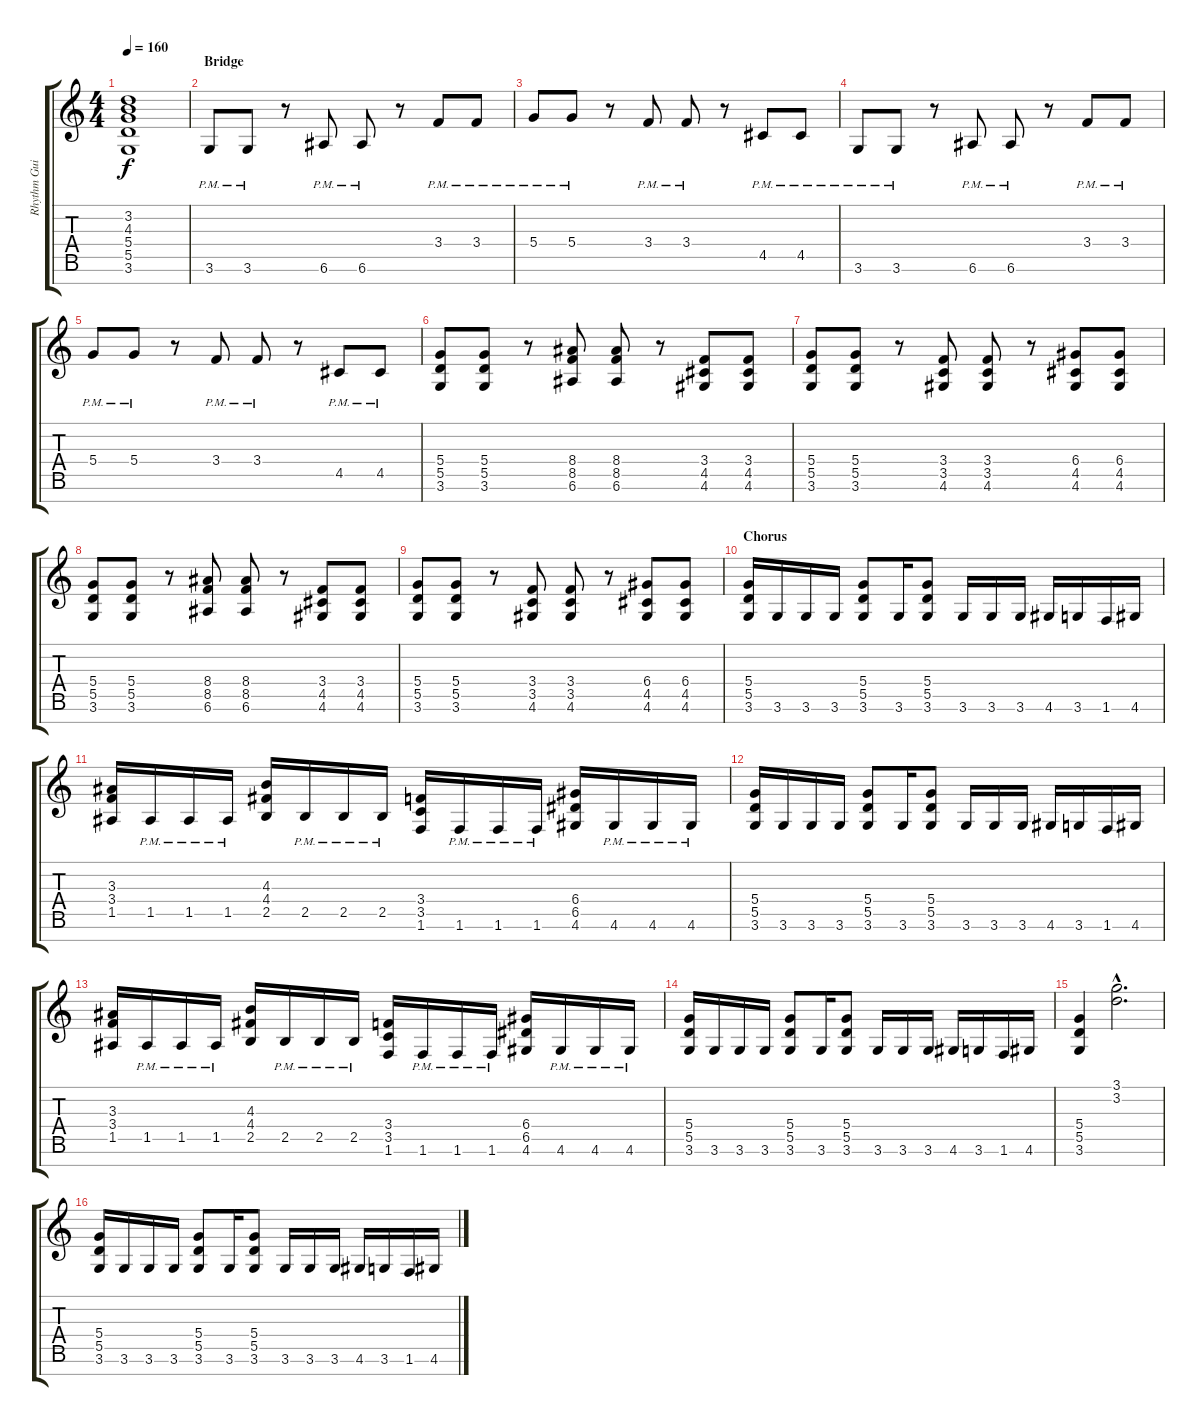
\track ("Rhythm Guitar" "Rhythm Gui") {instrument distortionguitar}
\staff {score tabs}
\tuning (E4 B3 G3 D3 A2 E2 B1) {hide}
\ts (4 4)
\tempo 160
\clef g2
\ks c
(3.2{t} 4.3{t} 5.4{t} 5.5{t} 3.6{t}).1{dy f} |
\section ("" "Bridge")
3.6{pm}.8{volume 13} 3.6{pm}.8 r.8 6.6{pm}.8 6.6{pm}.8 r.8 3.4{pm}.8 3.4{pm}.8 |
5.4{pm}.8 5.4{pm}.8 r.8 3.4{pm}.8 3.4{pm}.8 r.8 4.5{pm}.8 4.5{pm}.8 |
3.6{pm}.8 3.6{pm}.8 r.8 6.6{pm}.8 6.6{pm}.8 r.8 3.4{pm}.8 3.4{pm}.8 |
5.4{pm}.8 5.4{pm}.8 r.8 3.4{pm}.8 3.4{pm}.8 r.8 4.5{pm}.8 4.5{pm}.8 |
(5.4 5.5 3.6).8 (5.4 5.5 3.6).8 r.8 (8.4 8.5 6.6).8 (8.4 8.5 6.6).8 r.8 (3.4 4.5 4.6).8 (3.4 4.5 4.6).8 |
(5.4 5.5 3.6).8 (5.4 5.5 3.6).8 r.8 (3.4 3.5 4.6).8 (3.4 3.5 4.6).8 r.8 (6.4 4.5 4.6).8 (6.4 4.5 4.6).8 |
(5.4 5.5 3.6).8 (5.4 5.5 3.6).8 r.8 (8.4 8.5 6.6).8 (8.4 8.5 6.6).8 r.8 (3.4 4.5 4.6).8 (3.4 4.5 4.6).8 |
(5.4 5.5 3.6).8 (5.4 5.5 3.6).8 r.8 (3.4 3.5 4.6).8 (3.4 3.5 4.6).8 r.8 (6.4 4.5 4.6).8 (6.4 4.5 4.6).8 |
\section ("" "Chorus")
(5.4 5.5 3.6).16 3.6.16 3.6.16 3.6.16 (5.4 5.5 3.6).8 3.6.16 (5.4 5.5 3.6).8 3.6.16 3.6.16 3.6.16 4.6.16 3.6.16 1.6.16 4.6.16 |
(3.3 3.4 1.5).16 1.5{pm}.16 1.5{pm}.16 1.5{pm}.16 (4.3 4.4 2.5).16 2.5{pm}.16 2.5{pm}.16 2.5{pm}.16 (3.4 3.5 1.6).16 1.6{pm}.16 1.6{pm}.16 1.6{pm}.16 (6.4 6.5 4.6).16 4.6{pm}.16 4.6{pm}.16 4.6{pm}.16 |
(5.4 5.5 3.6).16 3.6.16 3.6.16 3.6.16 (5.4 5.5 3.6).8 3.6.16 (5.4 5.5 3.6).8 3.6.16 3.6.16 3.6.16 4.6.16 3.6.16 1.6.16 4.6.16 |
(3.3 3.4 1.5).16 1.5{pm}.16 1.5{pm}.16 1.5{pm}.16 (4.3 4.4 2.5).16 2.5{pm}.16 2.5{pm}.16 2.5{pm}.16 (3.4 3.5 1.6).16 1.6{pm}.16 1.6{pm}.16 1.6{pm}.16 (6.4 6.5 4.6).16 4.6{pm}.16 4.6{pm}.16 4.6{pm}.16 |
(5.4 5.5 3.6).16 3.6.16 3.6.16 3.6.16 (5.4 5.5 3.6).8 3.6.16 (5.4 5.5 3.6).8 3.6.16 3.6.16 3.6.16 4.6.16 3.6.16 1.6.16 4.6.16 |
(5.4 5.5 3.6).4 (3.1{hac} 3.2{hac}).2{d} |
(5.4 5.5 3.6).16 3.6.16 3.6.16 3.6.16 (5.4 5.5 3.6).8 3.6.16 (5.4 5.5 3.6).8 3.6.16 3.6.16 3.6.16 4.6.16 3.6.16 1.6.16 4.6.16
